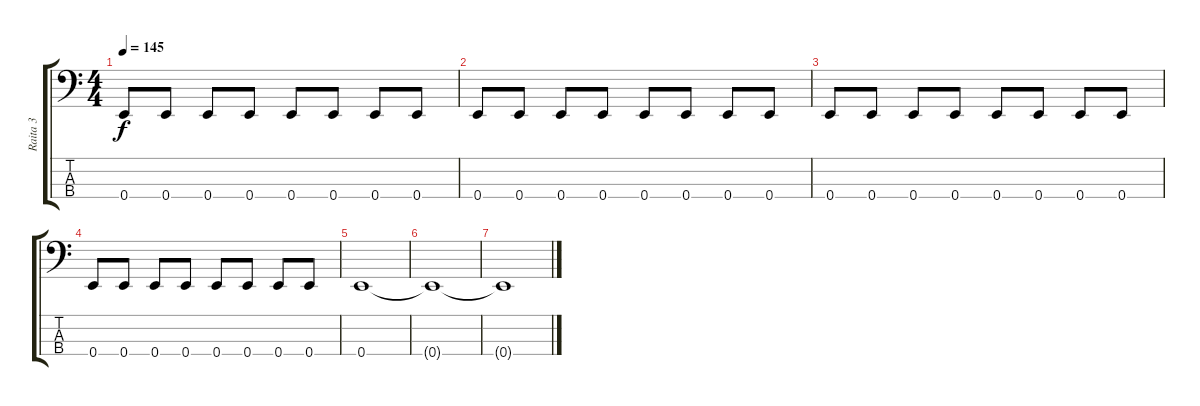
\track ("Raita 3" "Raita 3") {instrument electricbassfinger}
\staff {score tabs}
\tuning (G2 D2 A1 E1) {hide}
\ts (4 4)
\tempo 145
\clef f4
\ks c
0.4.8{dy f} 0.4.8 0.4.8 0.4.8 0.4.8 0.4.8 0.4.8 0.4.8 |
0.4.8 0.4.8 0.4.8 0.4.8 0.4.8 0.4.8 0.4.8 0.4.8 |
0.4.8 0.4.8 0.4.8 0.4.8 0.4.8 0.4.8 0.4.8 0.4.8 |
0.4.8 0.4.8 0.4.8 0.4.8 0.4.8 0.4.8 0.4.8 0.4.8 |
0.4.1 |
0.4{t}.1 |
0.4{t}.1
